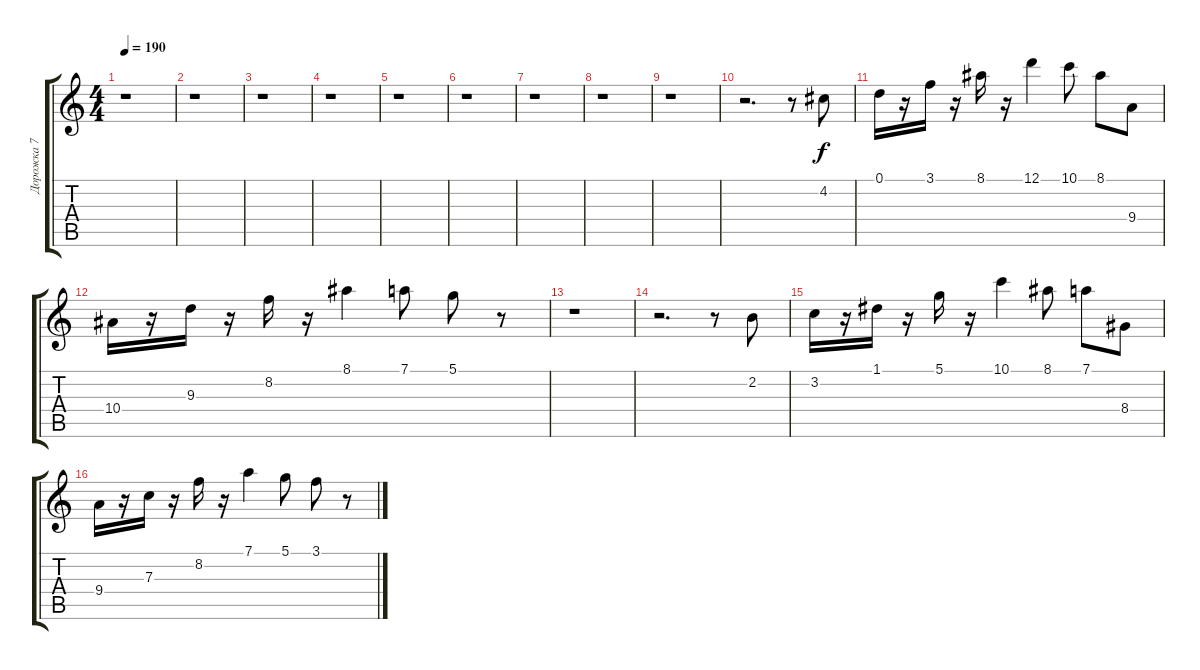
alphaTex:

\track ("Дорожка 7" "Дорожка 7") {instrument acousticguitarnylon}
\staff {score tabs}
\tuning (D4 A3 F3 C3 G2 D2) {hide}
\ts (4 4)
\tempo 190
\clef g2
\ks c
r.1{dy f} |
r.1 |
r.1 |
r.1 |
r.1 |
r.1 |
r.1 |
r.1 |
r.1 |
r.2{d} r.8 4.2.8 |
0.1.16 r.16 3.1.16 r.16 8.1.16 r.16 12.1.4 10.1.8 8.1.8 9.4.8 |
10.4.16 r.16 9.3.16 r.16 8.2.16 r.16 8.1.4 7.1.8 5.1.8 r.8 |
r.1 |
r.2{d} r.8 2.2.8 |
3.2.16 r.16 1.1.16 r.16 5.1.16 r.16 10.1.4 8.1.8 7.1.8 8.4.8 |
9.4.16 r.16 7.3.16 r.16 8.2.16 r.16 7.1.4 5.1.8 3.1.8 r.8
